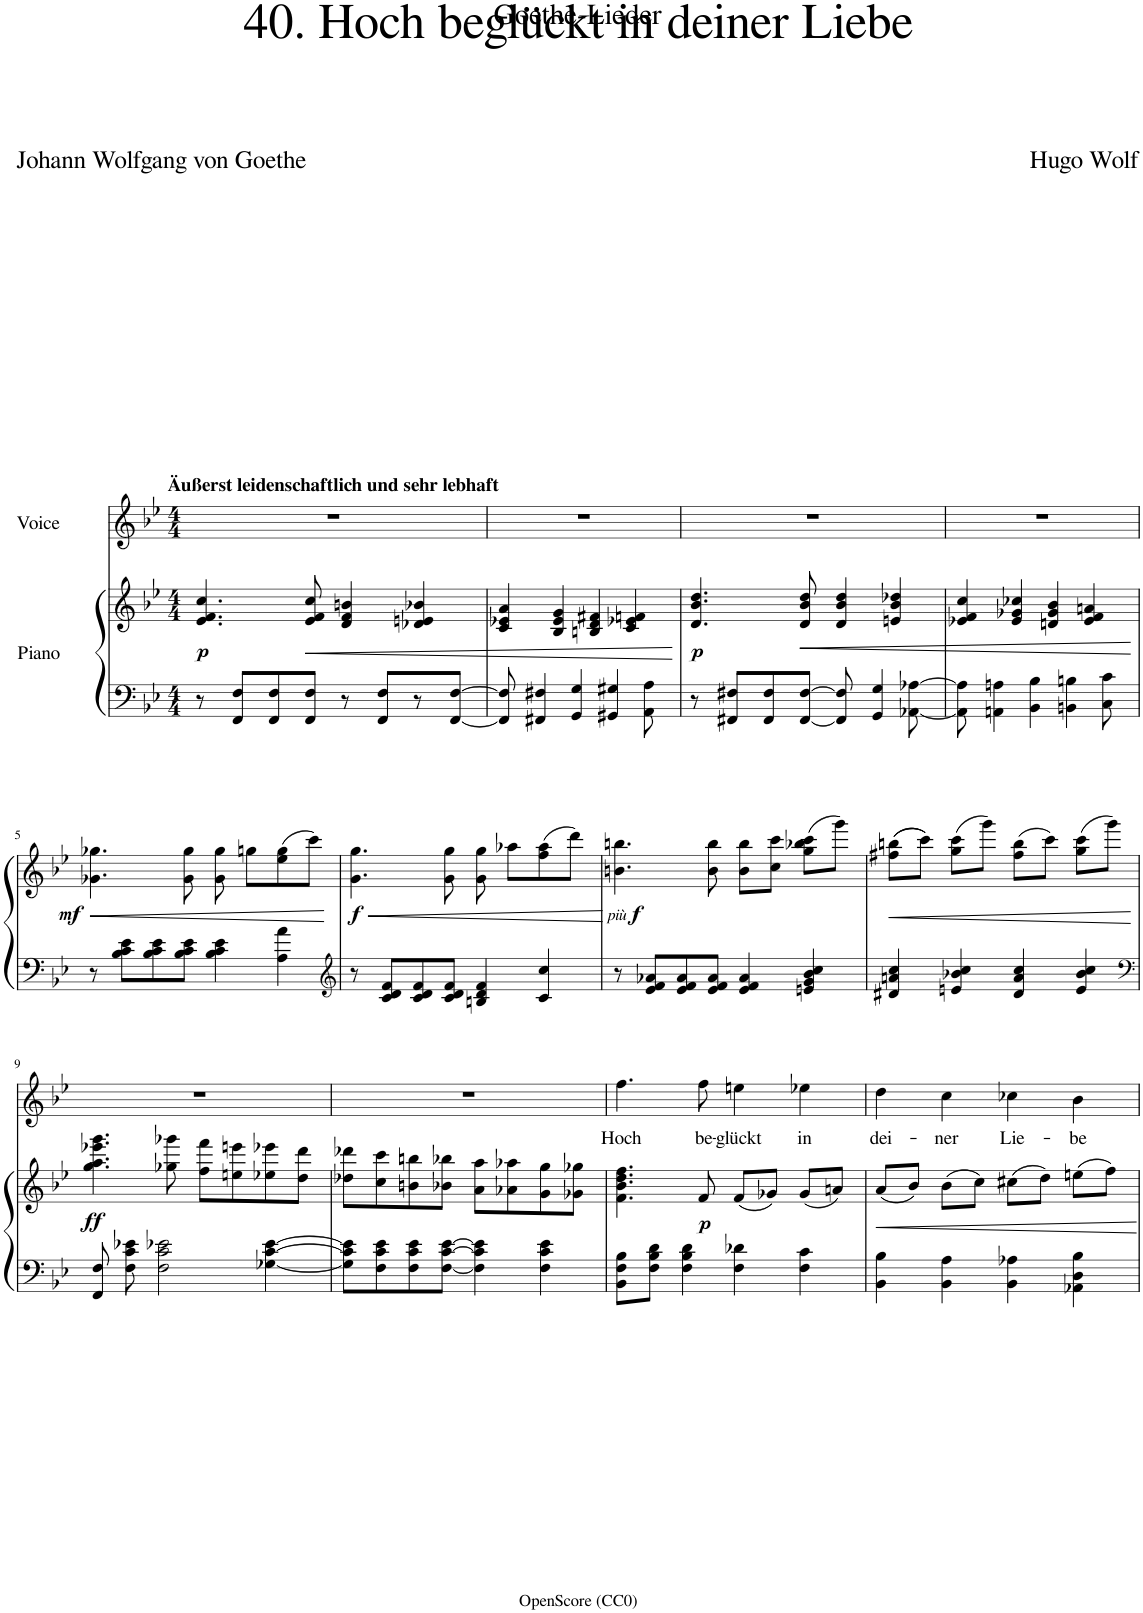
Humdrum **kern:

**kern	**kern	**dynam	**kern	**text
*part2	*part2	*part2	*part1	*part1
*staff3	*staff2	*staff2/3	*staff1	*staff1
*I"Piano	*	*	*I"Voice	*
*I'Pno	*	*	*	*
*clefF4	*clefG2	*	*clefG2	*
*k[b-e-]	*k[b-e-]	*	*k[b-e-]	*
*M4/4	*M4/4	*	*M4/4	*
=1	=1	=1	=1	=1
!	!	!	!LO:TX:a:B:t=Äußerst leidenschaftlich und sehr lebhaft	!
!	!	!LO:DY:b	!	!
8r	4.e-/ 4.f/ 4.cc/	p	1r	.
8FF/ 8F/L	.	.	.	.
8FF/ 8F/	.	.	.	.
!	!	!LO:HP:b	!	!
8FF/ 8F/J	8e-/ 8f/ 8cc/	<	.	.
8r	4d/ 4f/ 4bn/	.	.	.
8FF/ 8F/L	.	.	.	.
8r	4d-X/ 4en/ 4b-X/	.	.	.
[8FF/ [8F/J	.	.	.	.
=2	=2	=2	=2	=2
8FF/] 8F/]	4c/ 4e-X/ 4a/	.	1r	.
4FF#X/ 4F#X/	.	.	.	.
.	4B-/ 4e-/ 4g/	.	.	.
4GG/ 4G/	.	.	.	.
.	4Bn/ 4d/ 4f#X/	.	.	.
4GG#X/ 4G#X/	.	.	.	.
.	4c/ 4e-X/ 4fn/	.	.	.
8AA\ 8A\	.	.	.	.
.	.	[	.	.
=3	=3	=3	=3	=3
!	!	!LO:DY:b	!	!
8r	4.d/ 4.b-/ 4.dd/	p	1r	.
8FF#X/ 8F#X/L	.	.	.	.
8FF#/ 8F#/	.	.	.	.
!	!	!LO:HP:b	!	!
[8FF#/ [8F#/J	8d/ 8b-/ 8dd/	<	.	.
8FF#/] 8F#/]	4d/ 4b-/ 4dd/	.	.	.
4GG/ 4G/	.	.	.	.
.	4en/ 4b-/ 4dd-X/	.	.	.
[8AA-X\ [8A-X\	.	.	.	.
=4	=4	=4	=4	=4
8AA-\] 8A-\]	4e-X/ 4f/ 4cc/	.	1r	.
4AAn\ 4An\	.	.	.	.
.	4e-/ 4g-X/ 4cc-X/	.	.	.
4BB-\ 4B-\	.	.	.	.
.	4dn/ 4g-/ 4b-/	.	.	.
4BBn\ 4Bn\	.	.	.	.
.	4e-/ 4f/ 4an/	.	.	.
8C\ 8c\	.	.	.	.
.	.	[	.	.
!!LO:LB:g=z
=5	=5	=5	=5	=5
!	!	!LO:HP:b	!	!
!	!	!LO:DY:n=1:b	!	!
8r	4.g-X\ 4.gg-X\	< mf	1r	.
8B-\ 8c\ 8e-\L	.	.	.	.
8B-\ 8c\ 8e-\	.	.	.	.
8B-\ 8c\ 8e-\J	8g-\ 8gg-\	.	.	.
4B-\ 4c\ 4e-\	8g-\ 8gg-\	.	.	.
.	8ggn\L	.	.	.
4A\ 4a\	(8ee-\ 8gg\	.	.	.
.	8ccc\J)	.	.	.
.	.	[	.	.
=6	=6	=6	=6	=6
*clefG2	*	*	*	*
!	!	!LO:HP:b	!	!
!	!	!LO:DY:n=1:b	!	!
8r	4.g\ 4.gg\	< f	1r	.
8c/ 8d/ 8f/L	.	.	.	.
8c/ 8d/ 8f/	.	.	.	.
8c/ 8d/ 8f/J	8g\ 8gg\	.	.	.
4Bn/ 4d/ 4f/	8g\ 8gg\	.	.	.
.	8aa-X\L	.	.	.
4c/ 4cc/	(8ff\ 8aa-\	.	.	.
.	8ddd\J)	.	.	.
.	.	[	.	.
=7	=7	=7	=7	=7
!	!	!LO:DY:b	!	!
!	!	!LO:DY:n=1:b	!	!
8r	4.bn\ 4.bbn\	other-dynamics f	1r	.
8e-/ 8f/ 8a-X/L	.	.	.	.
8e-/ 8f/ 8a-/	.	.	.	.
8e-/ 8f/ 8a-/J	8b\ 8bb\	.	.	.
4e-/ 4f/ 4a-/	8b\ 8bb\L	.	.	.
.	8cc\ 8ccc\J	.	.	.
4en/ 4g/ 4b-/ 4cc/	(8gg\ 8bb-X\ 8ccc\L	.	.	.
.	8ggg\J)	.	.	.
=8	=8	=8	=8	=8
!	!	!LO:HP:b	!	!
4d#X/ 4an/ 4cc/	((8ff#X\ 8bbn\L	<	1r	.
.	8ccc\J))	.	.	.
4en/ 4b-X/ 4cc/	(8gg\ 8ccc\L	.	.	.
.	8ggg\J)	.	.	.
4d#/ 4a/ 4cc/	(8ff#\ 8bb\L	.	.	.
.	8ccc\J)	.	.	.
4e/ 4b-/ 4cc/	(8gg\ 8ccc\L	.	.	.
.	8ggg\J)	.	.	.
.	.	[	.	.
!!LO:LB:g=z
=9	=9	=9	=9	=9
*clefF4	*	*	*	*
!	!	!LO:DY:b	!	!
8FF/ 8F/	4.gg\ 4.aa\ 4.eee-X\ 4.ggg\	ff	1r	.
8F\ 8c\ 8e-X\	.	.	.	.
2F\ 2c\ 2e-X\	.	.	.	.
.	8gg-X\ 8ggg-X\	.	.	.
.	8ff\ 8fff\L	.	.	.
.	8een\ 8eeen\	.	.	.
[4G-X\ [4c\ [4e-\	8ee-X\ 8eee-X\	.	.	.
.	8dd\ 8ddd\J	.	.	.
=10	=10	=10	=10	=10
8G-\] 8c\] 8e-\]L	8dd-X\ 8ddd-X\L	.	1r	.
8F\ 8c\ 8e-\	8cc\ 8ccc\	.	.	.
8F\ 8c\ 8e-\	8bn\ 8bbn\	.	.	.
[8F\ [8c\ [8e-\J	8b-X\ 8bb-X\J	.	.	.
4F\] 4c\] 4e-\]	8a\ 8aa\L	.	.	.
.	8a-X\ 8aa-X\	.	.	.
4F\ 4c\ 4e-\	8g\ 8gg\	.	.	.
.	8g-X\ 8gg-X\J	.	.	.
=11	=11	=11	=11	=11
!	!	!	!	!LO:LY:b
8BB-\ 8F\ 8B-\L	4.f\ 4.b-\ 4.dd\ 4.ff\	.	4.ff\	Hoch
8F\ 8B-\ 8d\J	.	.	.	.
4F\ 4B-\ 4d\	.	.	.	.
!	!	!LO:DY:b	!	!LO:LY:b
.	8f/	p	8ff\	be-
!	!	!	!	!LO:LY:b
4F\ 4d-X\	(8f/L	.	4een\	-glückt
.	8g-X/J)	.	.	.
!	!	!	!	!LO:LY:b
4F\ 4c\	(8g-/L	.	4ee-X\	in
.	8an/J)	.	.	.
=12	=12	=12	=12	=12
!	!	!	!	!LO:LY:b
4BB-\ 4B-\	(8a/L	.	4dd\	dei-
.	8b-/J)	.	.	.
!	!	!	!	!LO:LY:b
4BB-\ 4A\	(8b-\L	.	4cc\	-ner
.	8cc\J)	.	.	.
!	!	!	!	!LO:LY:b
4BB-\ 4A-X\	(8cc#X\L	.	4cc-X\	Lie-
.	8dd\J)	.	.	.
!	!	!	!	!LO:LY:b
4AA-X\ 4D\ 4B-\	(8een\L	.	4b-\	-be
.	8ff\J)	.	.	.
=	=	=	=	=
*-	*-	*-	*-	*-
